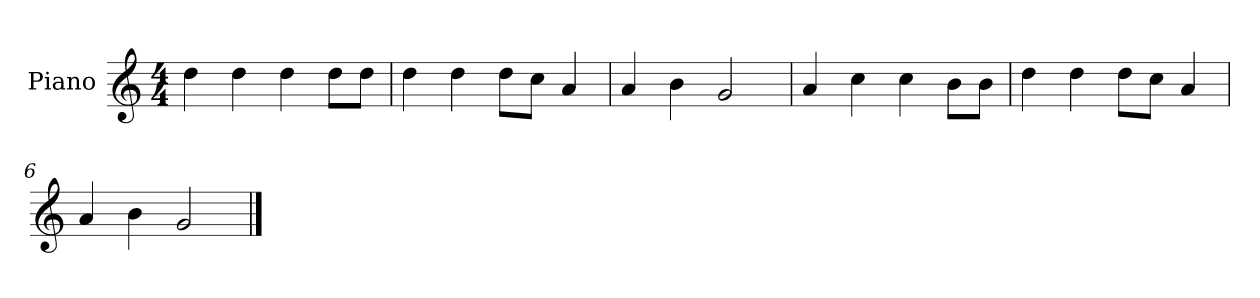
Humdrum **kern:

**kern
*part1
*staff1
*I"Piano
*I'P-no
*clefG2
*k[]
*M4/4
*MM90
=1
4dd\
4dd\
4dd\
8dd\L
8dd\J
=2
4dd\
4dd\
8dd\L
8cc\J
4a/
=3
4a/
4b\
2g/
=4
4a/
4cc\
4cc\
8b\L
8b\J
=5
4dd\
4dd\
8dd\L
8cc\J
4a/
=6
4a/
4b\
2g/
==
*-
